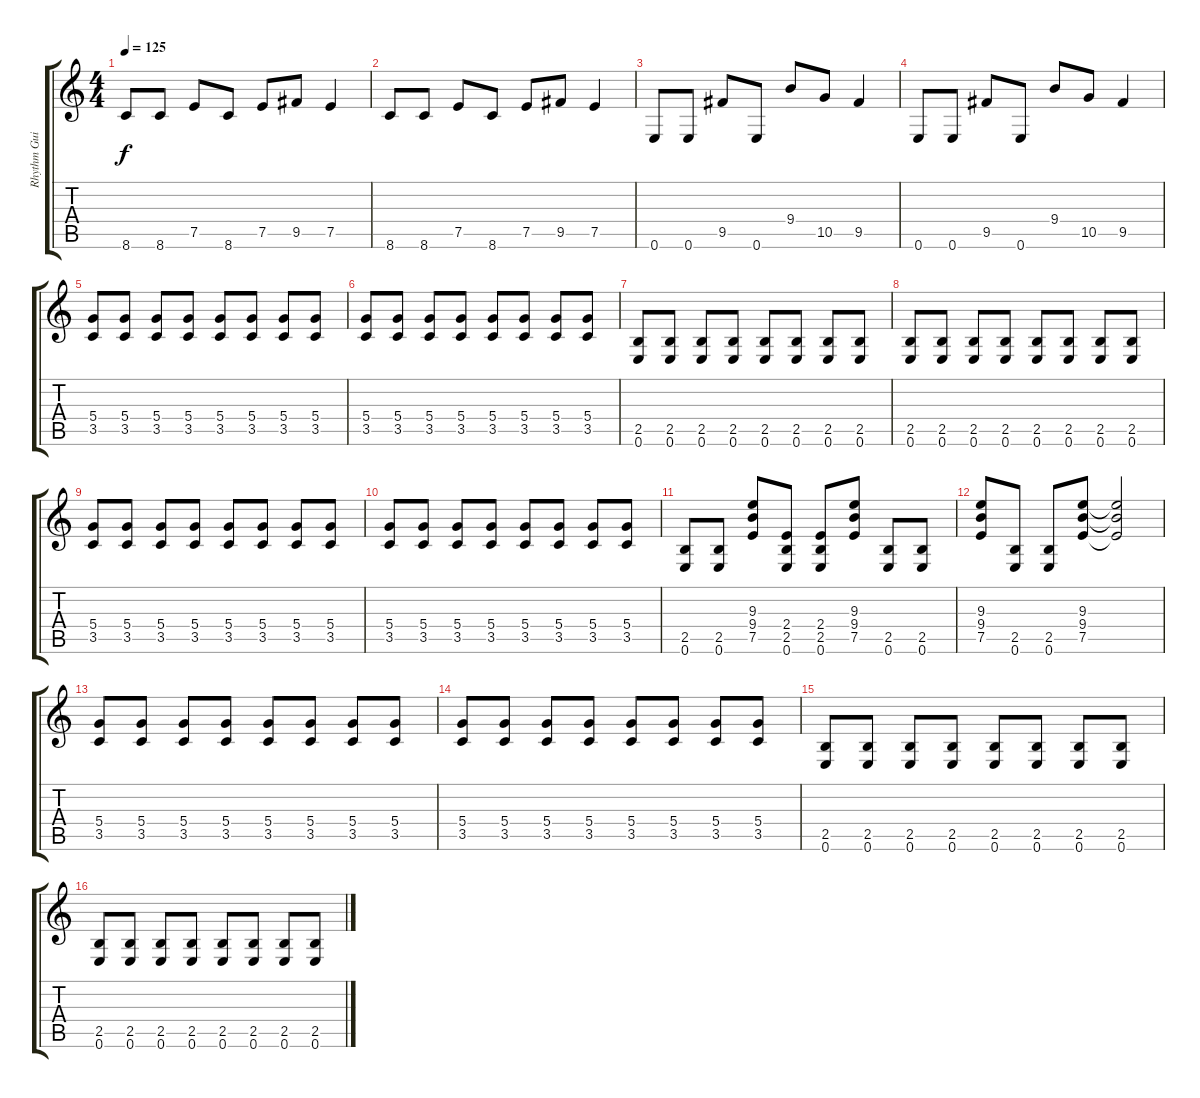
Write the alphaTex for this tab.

\track ("Rhythm Guitar" "Rhythm Gui") {instrument distortionguitar}
\staff {score tabs}
\tuning (E4 B3 G3 D3 A2 E2) {hide}
\ts (4 4)
\tempo 125
\clef g2
\ks c
8.6.8{dy f} 8.6.8 7.5.8 8.6.8 7.5.8 9.5.8 7.5.4 |
8.6.8 8.6.8 7.5.8 8.6.8 7.5.8 9.5.8 7.5.4 |
0.6.8 0.6.8 9.5.8 0.6.8 9.4.8 10.5.8 9.5.4 |
0.6.8 0.6.8 9.5.8 0.6.8 9.4.8 10.5.8 9.5.4 |
(5.4 3.5).8 (5.4 3.5).8 (5.4 3.5).8 (5.4 3.5).8 (5.4 3.5).8 (5.4 3.5).8 (5.4 3.5).8 (5.4 3.5).8 |
(5.4 3.5).8 (5.4 3.5).8 (5.4 3.5).8 (5.4 3.5).8 (5.4 3.5).8 (5.4 3.5).8 (5.4 3.5).8 (5.4 3.5).8 |
(2.5 0.6).8 (2.5 0.6).8 (2.5 0.6).8 (2.5 0.6).8 (2.5 0.6).8 (2.5 0.6).8 (2.5 0.6).8 (2.5 0.6).8 |
(2.5 0.6).8 (2.5 0.6).8 (2.5 0.6).8 (2.5 0.6).8 (2.5 0.6).8 (2.5 0.6).8 (2.5 0.6).8 (2.5 0.6).8 |
(5.4 3.5).8 (5.4 3.5).8 (5.4 3.5).8 (5.4 3.5).8 (5.4 3.5).8 (5.4 3.5).8 (5.4 3.5).8 (5.4 3.5).8 |
(5.4 3.5).8 (5.4 3.5).8 (5.4 3.5).8 (5.4 3.5).8 (5.4 3.5).8 (5.4 3.5).8 (5.4 3.5).8 (5.4 3.5).8 |
(2.5 0.6).8 (2.5 0.6).8 (9.3 9.4 7.5).8 (2.4 2.5 0.6).8 (2.4 2.5 0.6).8 (9.3 9.4 7.5).8 (2.5 0.6).8 (2.5 0.6).8 |
(9.3 9.4 7.5).8 (2.5 0.6).8 (2.5 0.6).8 (9.3 9.4 7.5).8 (9.3{t} 9.4{t} 7.5{t}).2 |
(5.4 3.5).8 (5.4 3.5).8 (5.4 3.5).8 (5.4 3.5).8 (5.4 3.5).8 (5.4 3.5).8 (5.4 3.5).8 (5.4 3.5).8 |
(5.4 3.5).8 (5.4 3.5).8 (5.4 3.5).8 (5.4 3.5).8 (5.4 3.5).8 (5.4 3.5).8 (5.4 3.5).8 (5.4 3.5).8 |
(2.5 0.6).8 (2.5 0.6).8 (2.5 0.6).8 (2.5 0.6).8 (2.5 0.6).8 (2.5 0.6).8 (2.5 0.6).8 (2.5 0.6).8 |
(2.5 0.6).8 (2.5 0.6).8 (2.5 0.6).8 (2.5 0.6).8 (2.5 0.6).8 (2.5 0.6).8 (2.5 0.6).8 (2.5 0.6).8
